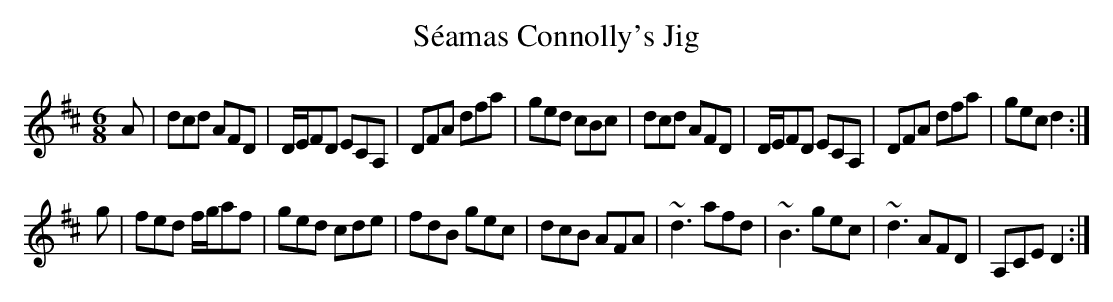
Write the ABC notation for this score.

X:1.3
T:Séamas Connolly's Jig
M:6/8
K:D
A|dcd AFD|D/E/FD ECA,|DFA dfa|ged cBc|             dcd AFD|D/E/FD ECA,|DFA dfa|gec d2:|
g|fed f/g/af|ged cde|fdB gec|dcB AFA|              ~d3 afd|~B3 gec|~d3 AFD|A,CE D2:|
